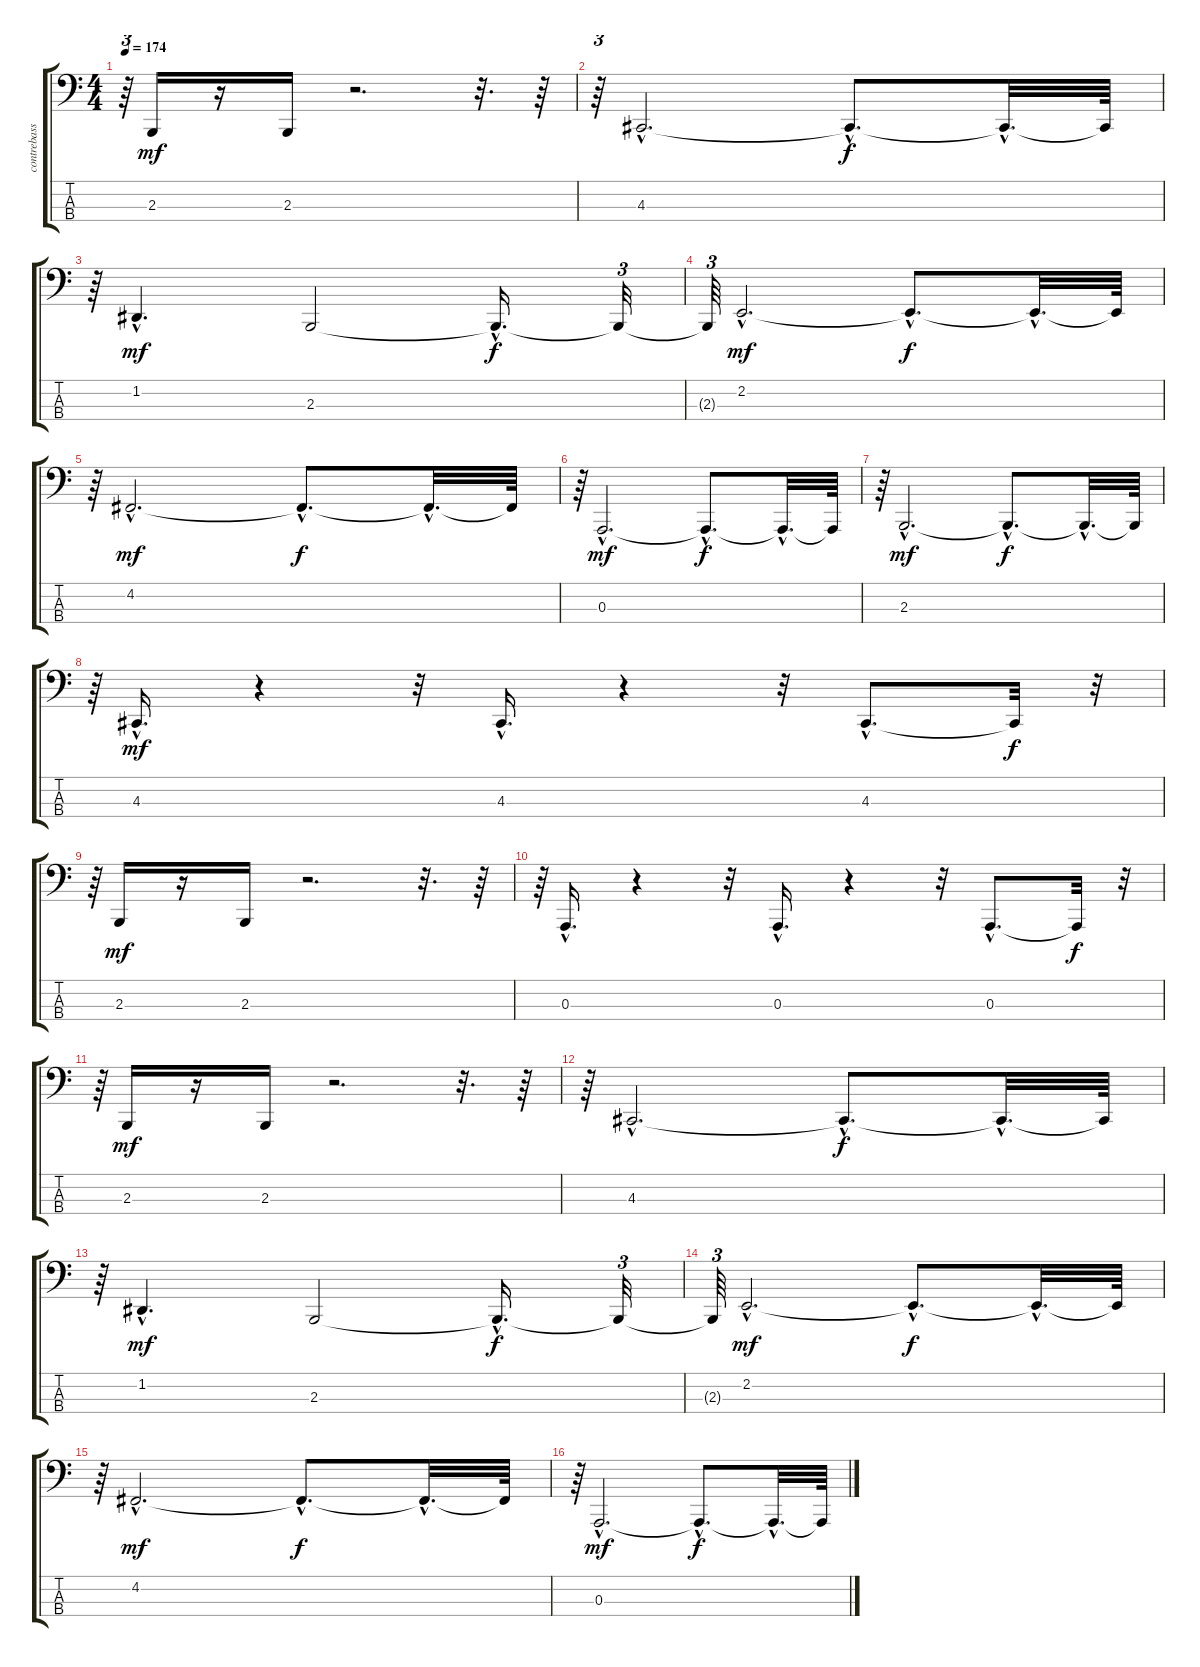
\track ("contrebasse" "contrebass") {instrument stringensemble1}
\staff {score tabs}
\tuning (G2 D2 A1 E1) {hide}
\ts (4 4)
\tempo 174
\clef f4
\ks c
r.64{tu (3 2) dy f} 2.3.16{dy mf} r.16 2.3.16 r.2{d} r.32{d} r.64 |
r.64{tu (3 2)} 4.3{hac}.2{d} 4.3{hac t}.8{d dy f} 4.3{hac t}.32{d} 4.3{t}.64 |
r.64{tu (3 2)} 1.2{hac}.4{d dy mf} 2.3.2 2.3{hac t}.16{d dy f} 2.3{t}.32{tu (3 2)} |
2.3{t}.64{tu (3 2)} 2.2{hac}.2{d dy mf} 2.2{hac t}.8{d dy f} 2.2{hac t}.32{d} 2.2{t}.64 |
r.64{tu (3 2)} 4.2{hac}.2{d dy mf} 4.2{hac t}.8{d dy f} 4.2{hac t}.32{d} 4.2{t}.64 |
r.64{tu (3 2)} 0.3{hac}.2{d dy mf} 0.3{hac t}.8{d dy f} 0.3{hac t}.32{d} 0.3{t}.64 |
r.64{tu (3 2)} 2.3{hac}.2{d dy mf} 2.3{hac t}.8{d dy f} 2.3{hac t}.32{d} 2.3{t}.64 |
r.64{tu (3 2)} 4.3{hac}.16{d dy mf} r.4 r.32 4.3{hac}.16{d} r.4 r.32 4.3{hac}.8{d} 4.3{t}.32{dy f} r.32{tu (3 2)} |
r.64{tu (3 2)} 2.3.16{dy mf} r.16 2.3.16 r.2{d} r.32{d} r.64 |
r.64{tu (3 2)} 0.3{hac}.16{d} r.4 r.32 0.3{hac}.16{d} r.4 r.32 0.3{hac}.8{d} 0.3{t}.32{dy f} r.32{tu (3 2)} |
r.64{tu (3 2)} 2.3.16{dy mf} r.16 2.3.16 r.2{d} r.32{d} r.64 |
r.64{tu (3 2)} 4.3{hac}.2{d} 4.3{hac t}.8{d dy f} 4.3{hac t}.32{d} 4.3{t}.64 |
r.64{tu (3 2)} 1.2{hac}.4{d dy mf} 2.3.2 2.3{hac t}.16{d dy f} 2.3{t}.32{tu (3 2)} |
2.3{t}.64{tu (3 2)} 2.2{hac}.2{d dy mf} 2.2{hac t}.8{d dy f} 2.2{hac t}.32{d} 2.2{t}.64 |
r.64{tu (3 2)} 4.2{hac}.2{d dy mf} 4.2{hac t}.8{d dy f} 4.2{hac t}.32{d} 4.2{t}.64 |
r.64{tu (3 2)} 0.3{hac}.2{d dy mf} 0.3{hac t}.8{d dy f} 0.3{hac t}.32{d} 0.3{t}.64
